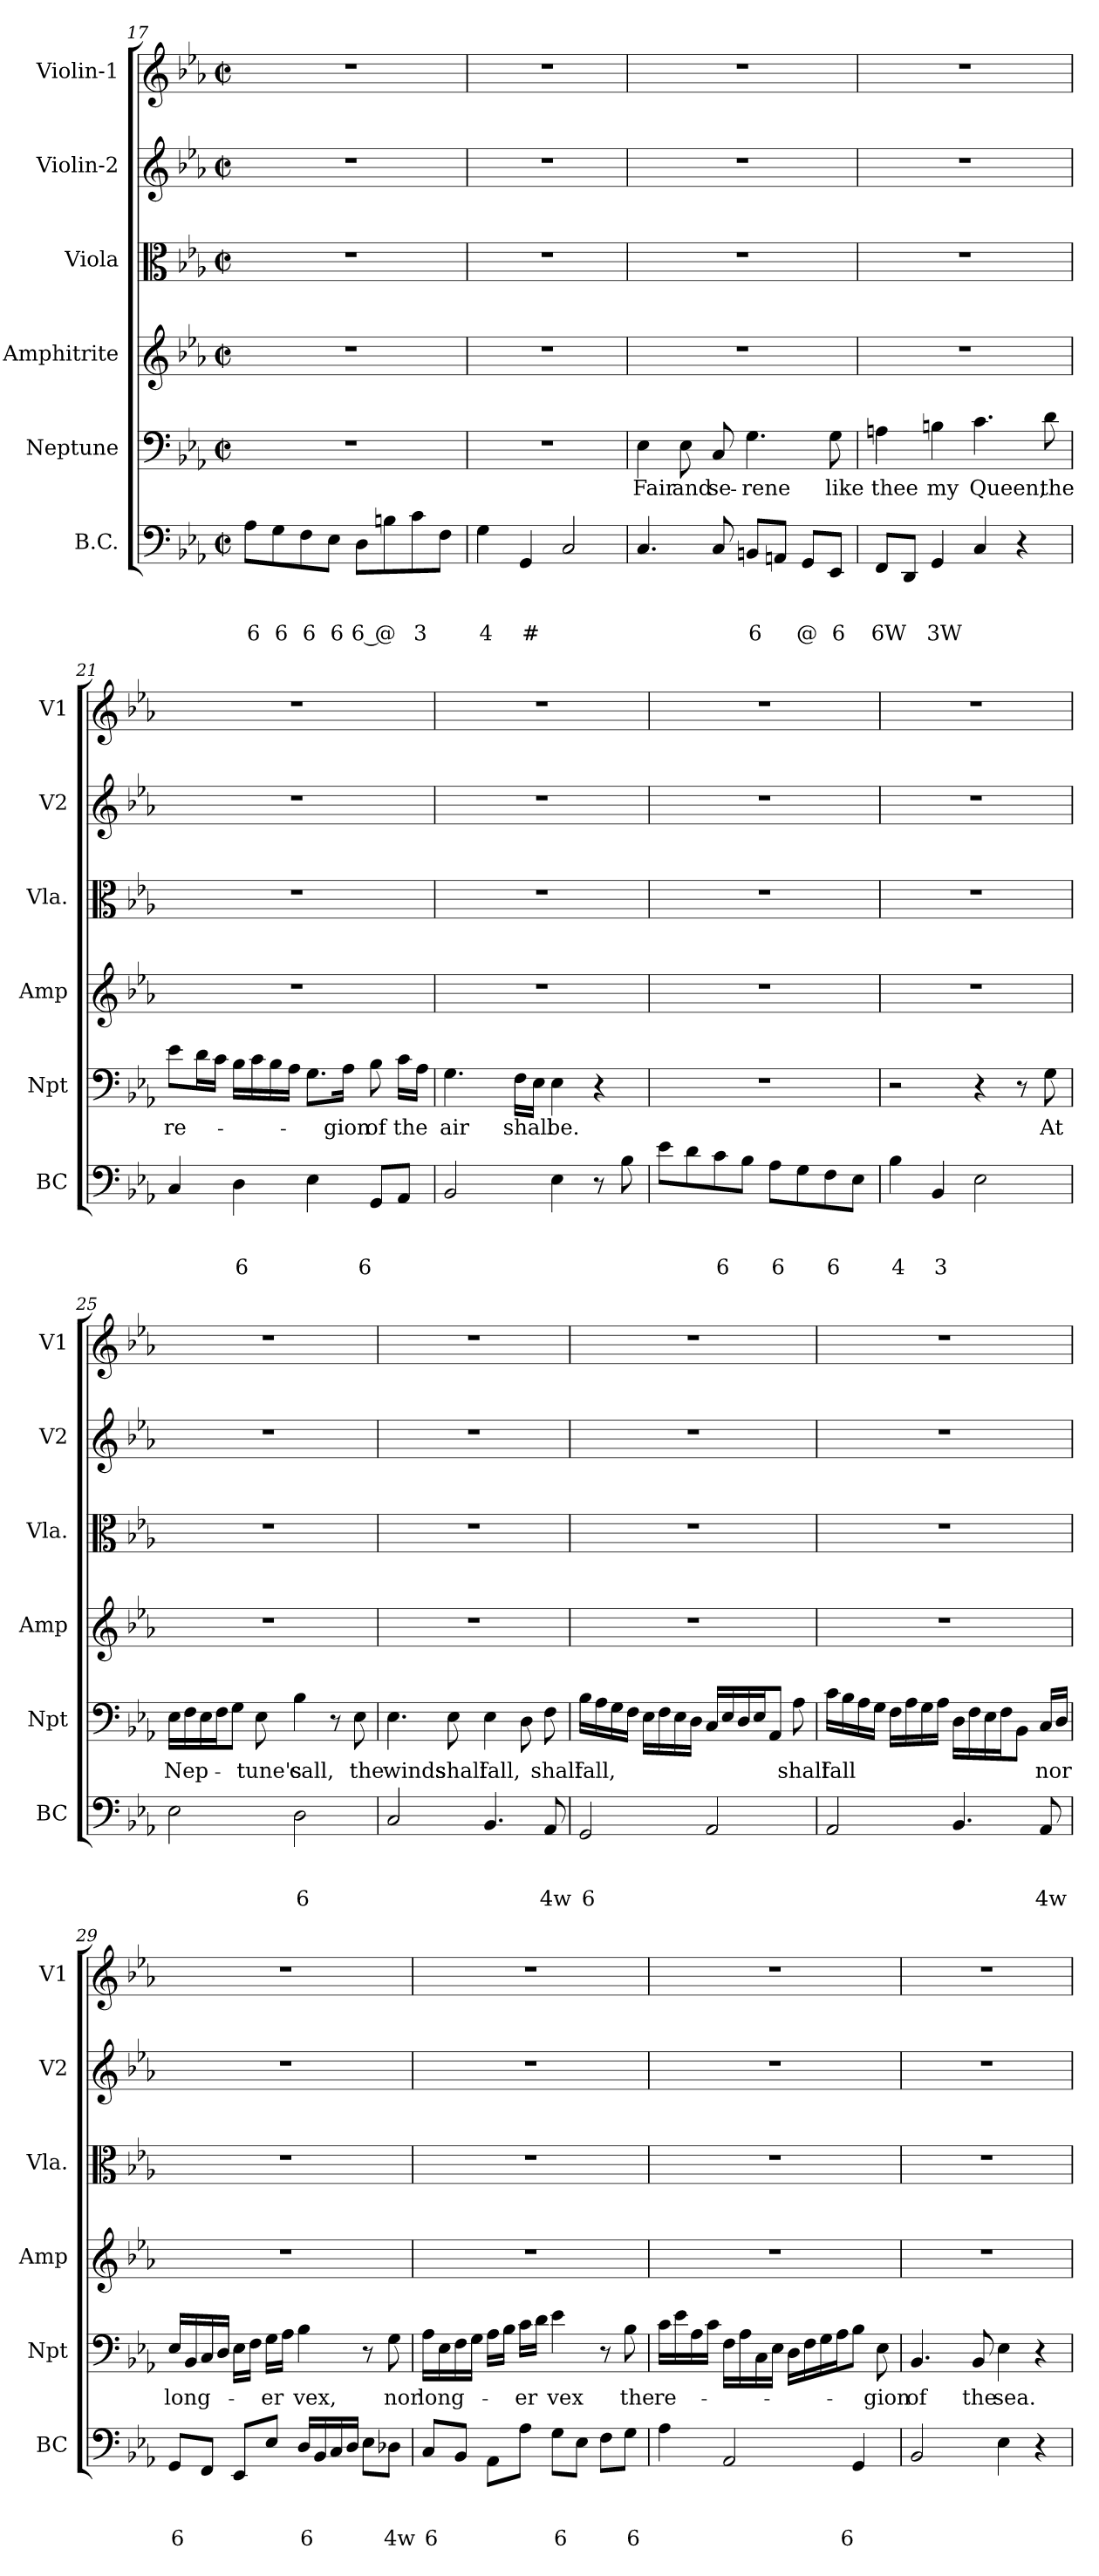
**kern	**text	**text	**text	**kern	**text	**kern	**kern	**kern	**kern
*part6	*part6	*part6	*part6	*part5	*part5	*part4	*part3	*part2	*part1
*staff6	*staff6	*staff6	*staff6	*staff5	*staff5	*staff4	*staff3	*staff2	*staff1
*I"B.C.	*	*	*	*I"Neptune	*	*I"Amphitrite	*I"Viola	*I"Violin-2	*I"Violin-1
*I'BC	*	*	*	*I'Npt	*	*I'Amp	*I'Vla.	*I'V2	*I'V1
*clefF4	*	*	*	*clefF4	*	*clefG2	*clefC3	*clefG2	*clefG2
*k[b-e-a-]	*	*	*	*k[b-e-a-]	*	*k[b-e-a-]	*k[b-e-a-]	*k[b-e-a-]	*k[b-e-a-]
*E-:	*	*	*	*E-:	*	*E-:	*E-:	*E-:	*E-:
*M2/2	*	*	*	*M2/2	*	*M2/2	*M2/2	*M2/2	*M2/2
*met(c|)	*	*	*	*met(c|)	*	*met(c|)	*met(c|)	*met(c|)	*met(c|)
=17	=17	=17	=17	=17	=17	=17	=17	=17	=17
!	!	!	!LO:LY:b	!	!	!	!	!	!
8A-\L	.	.	6	1r	.	1r	1r	1r	1r
!	!	!	!LO:LY:b	!	!	!	!	!	!
8G\	.	.	6	.	.	.	.	.	.
!	!	!	!LO:LY:b	!	!	!	!	!	!
8F\	.	.	6	.	.	.	.	.	.
!	!	!	!LO:LY:b	!	!	!	!	!	!
8E-\J	.	.	6	.	.	.	.	.	.
!	!	!	!LO:LY:b	!	!	!	!	!	!
8D\L	.	.	6 @	.	.	.	.	.	.
8Bn\	.	.	.	.	.	.	.	.	.
!	!	!	!LO:LY:b	!	!	!	!	!	!
8c\	.	.	3	.	.	.	.	.	.
8F\J	.	.	.	.	.	.	.	.	.
!!LO:LB:g=z
=18	=18	=18	=18	=18	=18	=18	=18	=18	=18
!	!	!	!LO:LY:b	!	!	!	!	!	!
4G\	.	.	4	1r	.	1r	1r	1r	1r
!	!	!	!LO:LY:b	!	!	!	!	!	!
4GG/	.	.	#	.	.	.	.	.	.
2C/	.	.	.	.	.	.	.	.	.
=19	=19	=19	=19	=19	=19	=19	=19	=19	=19
!	!	!	!	!	!LO:LY:b	!	!	!	!
4.C/	.	.	.	4E-\	Fair	1r	1r	1r	1r
!	!	!	!	!	!LO:LY:b	!	!	!	!
.	.	.	.	8E-\	and	.	.	.	.
!	!	!	!	!	!LO:LY:b	!	!	!	!
8C/	.	.	.	8C/	se-	.	.	.	.
!	!	!	!LO:LY:b	!	!LO:LY:b	!	!	!	!
8BBn/L	.	.	6	4.G\	-rene	.	.	.	.
8AAn/J	.	.	.	.	.	.	.	.	.
!	!	!	!LO:LY:b	!	!	!	!	!	!
8GG/L	.	.	@	.	.	.	.	.	.
!	!	!	!LO:LY:b	!	!LO:LY:b	!	!	!	!
8EE-/J	.	.	6	8G\	like	.	.	.	.
=20	=20	=20	=20	=20	=20	=20	=20	=20	=20
!	!	!	!LO:LY:b	!	!LO:LY:b	!	!	!	!
8FF/L	.	.	6W	4An\	thee	1r	1r	1r	1r
8DD/J	.	.	.	.	.	.	.	.	.
!	!	!	!LO:LY:b	!	!LO:LY:b	!	!	!	!
4GG/	.	.	3W	4Bn\	my	.	.	.	.
!	!	!	!	!	!LO:LY:b	!	!	!	!
4C/	.	.	.	4.c\	Queen,	.	.	.	.
4r	.	.	.	.	.	.	.	.	.
!	!	!	!	!	!LO:LY:b	!	!	!	!
.	.	.	.	8d\	the	.	.	.	.
=21	=21	=21	=21	=21	=21	=21	=21	=21	=21
!	!	!	!	!	!LO:LY:b	!	!	!	!
4C/	.	.	.	8e-\L	re-	1r	1r	1r	1r
.	.	.	.	16d\L	.	.	.	.	.
.	.	.	.	16c\JJ	.	.	.	.	.
!	!	!	!LO:LY:b	!	!	!	!	!	!
4D\	.	.	6	16B-\LL	.	.	.	.	.
.	.	.	.	16c\	.	.	.	.	.
.	.	.	.	16B-\	.	.	.	.	.
.	.	.	.	16A-\JJ	.	.	.	.	.
4E-\	.	.	.	8.G\L	.	.	.	.	.
!	!	!	!	!	!LO:LY:b	!	!	!	!
.	.	.	.	16A-\Jk	-gion	.	.	.	.
!	!	!	!LO:LY:b	!	!LO:LY:b	!	!	!	!
8GG/L	.	.	6	8B-\	of	.	.	.	.
!	!	!	!	!	!LO:LY:b	!	!	!	!
8AA-/J	.	.	.	16c\LL	the	.	.	.	.
.	.	.	.	16A-\JJ	.	.	.	.	.
!!LO:PB:g=z
=22	=22	=22	=22	=22	=22	=22	=22	=22	=22
*^	*	*	*	*	*	*	*	*	*
!	!	!	!	!	!	!LO:LY:b	!	!	!	!
2BB-/	4ryy	.	.	.	4.G\	air	1r	1r	1r	1r
.	4ryy	.	.	.	.	.	.	.	.	.
!	!	!	!	!	!	!LO:LY:b	!	!	!	!
.	.	.	.	.	16F\LL	shall	.	.	.	.
.	.	.	.	.	16E-\JJ	.	.	.	.	.
!	!	!	!	!	!	!LO:LY:b	!	!	!	!
4E-\	4ryy	.	.	.	4E-\	be.	.	.	.	.
8r	4ryy	.	.	.	4r	.	.	.	.	.
8B-\	.	.	.	.	.	.	.	.	.	.
*v	*v	*	*	*	*	*	*	*	*	*
=23	=23	=23	=23	=23	=23	=23	=23	=23	=23
8e-\L	.	.	.	1r	.	1r	1r	1r	1r
8d\	.	.	.	.	.	.	.	.	.
!	!	!	!LO:LY:b	!	!	!	!	!	!
8c\	.	.	6	.	.	.	.	.	.
8B-\J	.	.	.	.	.	.	.	.	.
!	!	!	!LO:LY:b	!	!	!	!	!	!
8A-\L	.	.	6	.	.	.	.	.	.
8G\	.	.	.	.	.	.	.	.	.
!	!	!	!LO:LY:b	!	!	!	!	!	!
8F\	.	.	6	.	.	.	.	.	.
8E-\J	.	.	.	.	.	.	.	.	.
=24	=24	=24	=24	=24	=24	=24	=24	=24	=24
!	!	!	!LO:LY:b	!	!	!	!	!	!
4B-\	.	.	4	2r	.	1r	1r	1r	1r
!	!	!	!LO:LY:b	!	!	!	!	!	!
4BB-/	.	.	3	.	.	.	.	.	.
2E-\	.	.	.	4r	.	.	.	.	.
.	.	.	.	8r	.	.	.	.	.
!	!	!	!	!	!LO:LY:b	!	!	!	!
.	.	.	.	8G\	At	.	.	.	.
=25	=25	=25	=25	=25	=25	=25	=25	=25	=25
!	!	!	!	!	!LO:LY:b	!	!	!	!
2E-\	.	.	.	16E-\LL	Nep-	1r	1r	1r	1r
.	.	.	.	16F\	.	.	.	.	.
.	.	.	.	16E-\	.	.	.	.	.
.	.	.	.	16F\J	.	.	.	.	.
.	.	.	.	8G\J	.	.	.	.	.
!	!	!	!	!	!LO:LY:b	!	!	!	!
.	.	.	.	8E-\	-tune's	.	.	.	.
!	!	!	!LO:LY:b	!	!LO:LY:b	!	!	!	!
2D\	.	.	6	4B-\	call,	.	.	.	.
.	.	.	.	8r	.	.	.	.	.
!	!	!	!	!	!LO:LY:b	!	!	!	!
.	.	.	.	8E-\	the	.	.	.	.
!!LO:LB:g=z
=26	=26	=26	=26	=26	=26	=26	=26	=26	=26
*^	*	*	*	*	*	*	*	*	*
!	!	!	!	!	!	!LO:LY:b	!	!	!	!
2C/	4ryy	.	.	.	4.E-\	winds	1r	1r	1r	1r
.	4ryy	.	.	.	.	.	.	.	.	.
!	!	!	!	!	!	!LO:LY:b	!	!	!	!
.	.	.	.	.	8E-\	shall	.	.	.	.
!	!	!	!	!	!	!LO:LY:b	!	!	!	!
4.BB-/	4ryy	.	.	.	4E-\	fall,	.	.	.	.
.	4ryy	.	.	.	8D\	.	.	.	.	.
!	!	!	!	!LO:LY:b	!	!LO:LY:b	!	!	!	!
8AA-/	.	.	.	4w	8F\	shall	.	.	.	.
*v	*v	*	*	*	*	*	*	*	*	*
=27	=27	=27	=27	=27	=27	=27	=27	=27	=27
!	!	!	!LO:LY:b	!	!LO:LY:b	!	!	!	!
2GG/	.	.	6	16B-\LL	fall,	1r	1r	1r	1r
.	.	.	.	16A-\	.	.	.	.	.
.	.	.	.	16G\	.	.	.	.	.
.	.	.	.	16F\JJ	.	.	.	.	.
.	.	.	.	16E-\LL	.	.	.	.	.
.	.	.	.	16F\	.	.	.	.	.
.	.	.	.	16E-\	.	.	.	.	.
.	.	.	.	16D\JJ	.	.	.	.	.
2AA-/	.	.	.	16C/LL	.	.	.	.	.
.	.	.	.	16E-/	.	.	.	.	.
.	.	.	.	16D/	.	.	.	.	.
.	.	.	.	16E-/J	.	.	.	.	.
.	.	.	.	8AA-/J	.	.	.	.	.
!	!	!	!	!	!LO:LY:b	!	!	!	!
.	.	.	.	8A-\	shall	.	.	.	.
=28	=28	=28	=28	=28	=28	=28	=28	=28	=28
*^	*	*	*	*	*	*	*	*	*
!	!	!	!	!	!	!LO:LY:b	!	!	!	!
2AA-/	4ryy	.	.	.	16c\LL	fall	1r	1r	1r	1r
.	.	.	.	.	16B-\	.	.	.	.	.
.	.	.	.	.	16A-\	.	.	.	.	.
.	.	.	.	.	16G\JJ	.	.	.	.	.
.	4ryy	.	.	.	16F\LL	.	.	.	.	.
.	.	.	.	.	16A-\	.	.	.	.	.
.	.	.	.	.	16G\	.	.	.	.	.
.	.	.	.	.	16A-\JJ	.	.	.	.	.
4.BB-/	2ryy	.	.	.	16D\LL	.	.	.	.	.
.	.	.	.	.	16F\	.	.	.	.	.
.	.	.	.	.	16E-\	.	.	.	.	.
.	.	.	.	.	16F\J	.	.	.	.	.
.	.	.	.	.	8BB-\J	.	.	.	.	.
!	!	!	!	!LO:LY:b	!	!LO:LY:b	!	!	!	!
8AA-/	.	.	.	4w	16C/LL	nor	.	.	.	.
.	.	.	.	.	16D/JJ	.	.	.	.	.
*v	*v	*	*	*	*	*	*	*	*	*
!!LO:LB:g=z
=29	=29	=29	=29	=29	=29	=29	=29	=29	=29
!	!	!	!LO:LY:b	!	!LO:LY:b	!	!	!	!
8GG/L	.	.	6	16E-/LL	long-	1r	1r	1r	1r
.	.	.	.	16BB-/	.	.	.	.	.
8FF/J	.	.	.	16C/	.	.	.	.	.
.	.	.	.	16D/JJ	.	.	.	.	.
8EE-/L	.	.	.	16E-\LL	.	.	.	.	.
.	.	.	.	16F\JJ	.	.	.	.	.
!	!	!	!	!	!LO:LY:b	!	!	!	!
8E-/J	.	.	.	16G\LL	-er	.	.	.	.
.	.	.	.	16A-\JJ	.	.	.	.	.
!	!	!	!LO:LY:b	!	!LO:LY:b	!	!	!	!
16D/LL	.	.	6	4B-\	vex,	.	.	.	.
16BB-/	.	.	.	.	.	.	.	.	.
16C/	.	.	.	.	.	.	.	.	.
16D/JJ	.	.	.	.	.	.	.	.	.
8E-\L	.	.	.	8r	.	.	.	.	.
!	!	!	!LO:LY:b	!	!LO:LY:b	!	!	!	!
8D-X\J	.	.	4w	8G\	nor	.	.	.	.
=30	=30	=30	=30	=30	=30	=30	=30	=30	=30
!	!	!	!LO:LY:b	!	!LO:LY:b	!	!	!	!
8C/L	.	.	6	16A-\LL	long-	1r	1r	1r	1r
.	.	.	.	16E-\	.	.	.	.	.
8BB-/J	.	.	.	16F\	.	.	.	.	.
.	.	.	.	16G\JJ	.	.	.	.	.
8AA-\L	.	.	.	16A-\LL	.	.	.	.	.
.	.	.	.	16B-\JJ	.	.	.	.	.
!	!	!	!	!	!LO:LY:b	!	!	!	!
8A-\J	.	.	.	16c\LL	-er	.	.	.	.
.	.	.	.	16d\JJ	.	.	.	.	.
!	!	!	!LO:LY:b	!	!LO:LY:b	!	!	!	!
8G\L	.	.	6	4e-\	vex	.	.	.	.
8E-\J	.	.	.	.	.	.	.	.	.
8F\L	.	.	.	8r	.	.	.	.	.
!	!	!	!LO:LY:b	!	!LO:LY:b	!	!	!	!
8G\J	.	.	6	8B-\	the	.	.	.	.
=31	=31	=31	=31	=31	=31	=31	=31	=31	=31
*^	*	*	*	*	*	*	*	*	*
!	!	!	!	!	!	!LO:LY:b	!	!	!	!
4A-\	4ryy	.	.	.	16c\LL	re-	1r	1r	1r	1r
.	.	.	.	.	16e-\	.	.	.	.	.
.	.	.	.	.	16A-\	.	.	.	.	.
.	.	.	.	.	16c\JJ	.	.	.	.	.
2AA-/	8ryy	.	.	.	16F\LL	.	.	.	.	.
.	.	.	.	.	16A-\	.	.	.	.	.
.	8ryy	.	.	.	16C\	.	.	.	.	.
.	.	.	.	.	16E-\JJ	.	.	.	.	.
.	2ryy	.	.	.	16D\LL	.	.	.	.	.
.	.	.	.	.	16F\	.	.	.	.	.
.	.	.	.	.	16G\	.	.	.	.	.
.	.	.	.	.	16A-\J	.	.	.	.	.
!	!	!	!	!LO:LY:b	!	!	!	!	!	!
4GG/	.	.	.	6	8B-\J	.	.	.	.	.
!	!	!	!	!	!	!LO:LY:b	!	!	!	!
.	.	.	.	.	8E-\	-gion	.	.	.	.
!!LO:LB:g=z
=32	=32	=32	=32	=32	=32	=32	=32	=32	=32	=32
!	!	!	!	!	!	!LO:LY:b	!	!	!	!
2BB-/	4ryy	.	.	.	4.BB-/	of	1r	1r	1r	1r
.	4ryy	.	.	.	.	.	.	.	.	.
!	!	!	!	!	!	!LO:LY:b	!	!	!	!
.	.	.	.	.	8BB-/	the	.	.	.	.
!	!	!	!	!	!	!LO:LY:b	!	!	!	!
4E-\	2ryy	.	.	.	4E-\	sea.	.	.	.	.
4r	.	.	.	.	4r	.	.	.	.	.
*v	*v	*	*	*	*	*	*	*	*	*
=	=	=	=	=	=	=	=	=	=
*-	*-	*-	*-	*-	*-	*-	*-	*-	*-
